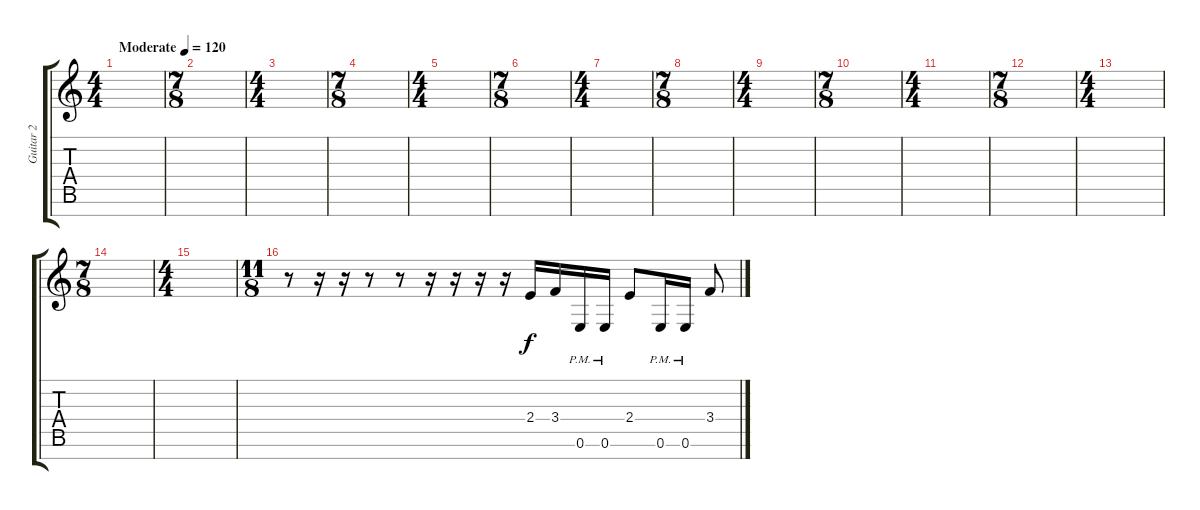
\track ("Guitar 2" "Guitar 2") {instrument distortionguitar}
\staff {score tabs}
\tuning (E4 B3 G3 D3 A2 E2 B1) {hide}
\ts (4 4)
\tempo (120 "Moderate")
\clef g2
\ks c
|
\ts (7 8)
|
\ts (4 4)
|
\ts (7 8)
|
\ts (4 4)
|
\ts (7 8)
|
\ts (4 4)
|
\ts (7 8)
|
\ts (4 4)
|
\ts (7 8)
|
\ts (4 4)
|
\ts (7 8)
|
\ts (4 4)
|
\ts (7 8)
|
\ts (4 4)
|
\ts (11 8)
r.8 r.16 r.16 r.8 r.8 r.16 r.16 r.16 r.16 2.4.16 3.4.16 0.6{pm}.16 0.6{pm}.16 2.4.8 0.6{pm}.16 0.6{pm}.16 3.4.8
